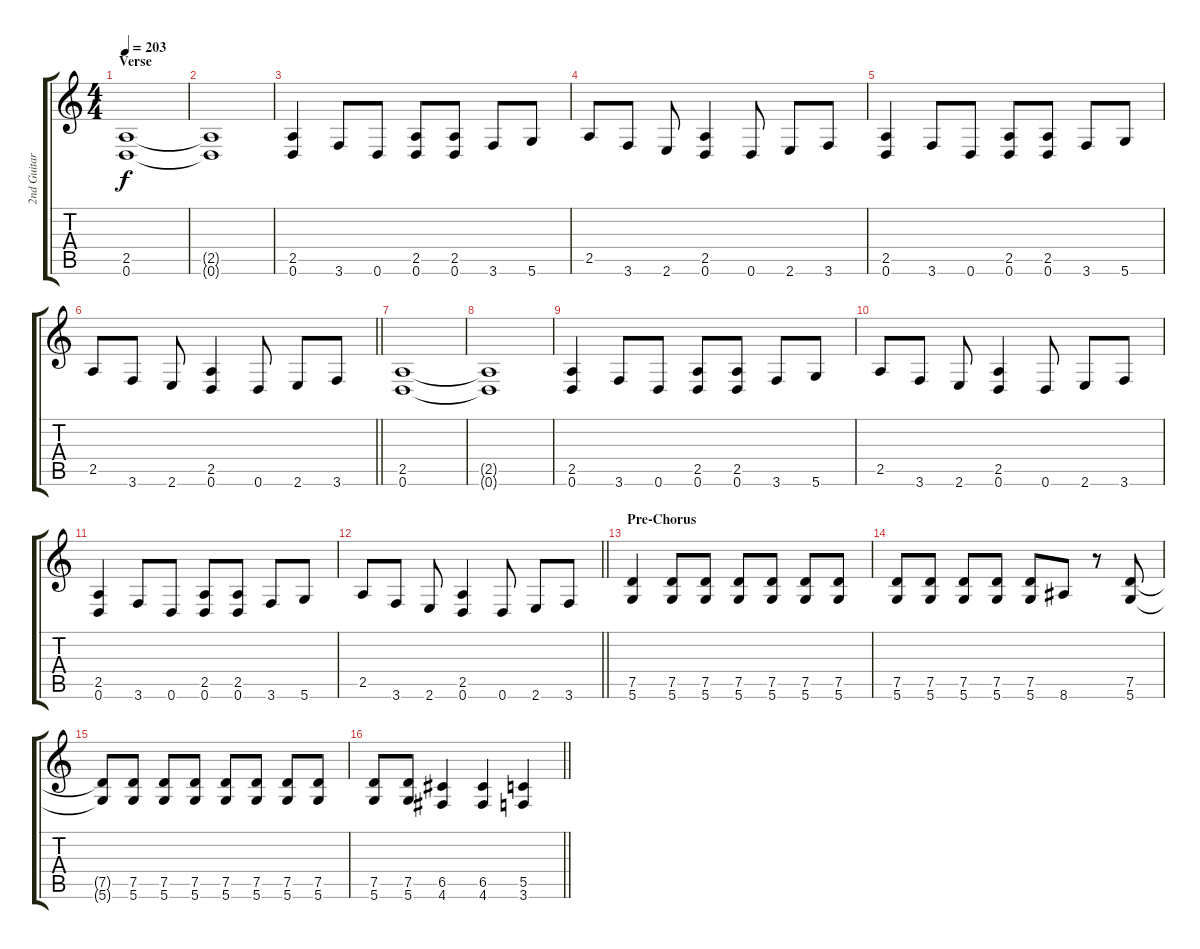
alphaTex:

\track ("2nd Guitar" "2nd Guitar") {instrument overdrivenguitar}
\staff {score tabs}
\tuning (D4 A3 F3 C3 G2 D2) {hide}
\ts (4 4)
\section ("" "Verse")
\tempo 203
\clef g2
\ks c
(2.5 0.6).1{dy f} |
(2.5{t} 0.6{t}).1 |
(2.5 0.6).4 3.6.8 0.6.8 (2.5 0.6).8 (2.5 0.6).8 3.6.8 5.6.8 |
2.5.8 3.6.8 2.6.8 (2.5 0.6).4 0.6.8 2.6.8 3.6.8 |
(2.5 0.6).4 3.6.8 0.6.8 (2.5 0.6).8 (2.5 0.6).8 3.6.8 5.6.8 |
\barLineRight lightlight
2.5.8 3.6.8 2.6.8 (2.5 0.6).4 0.6.8 2.6.8 3.6.8 |
(2.5 0.6).1 |
(2.5{t} 0.6{t}).1 |
(2.5 0.6).4 3.6.8 0.6.8 (2.5 0.6).8 (2.5 0.6).8 3.6.8 5.6.8 |
2.5.8 3.6.8 2.6.8 (2.5 0.6).4 0.6.8 2.6.8 3.6.8 |
(2.5 0.6).4 3.6.8 0.6.8 (2.5 0.6).8 (2.5 0.6).8 3.6.8 5.6.8 |
\barLineRight lightlight
2.5.8 3.6.8 2.6.8 (2.5 0.6).4 0.6.8 2.6.8 3.6.8 |
\section ("" "Pre-Chorus")
(7.5 5.6).4 (7.5 5.6).8 (7.5 5.6).8 (7.5 5.6).8 (7.5 5.6).8 (7.5 5.6).8 (7.5 5.6).8 |
(7.5 5.6).8 (7.5 5.6).8 (7.5 5.6).8 (7.5 5.6).8 (7.5 5.6).8 8.6.8 r.8 (7.5 5.6).8 |
(7.5{t} 5.6{t}).8 (7.5 5.6).8 (7.5 5.6).8 (7.5 5.6).8 (7.5 5.6).8 (7.5 5.6).8 (7.5 5.6).8 (7.5 5.6).8 |
\barLineRight lightlight
(7.5 5.6).8 (7.5 5.6).8 (6.5 4.6).4 (6.5 4.6).4 (5.5 3.6).4
